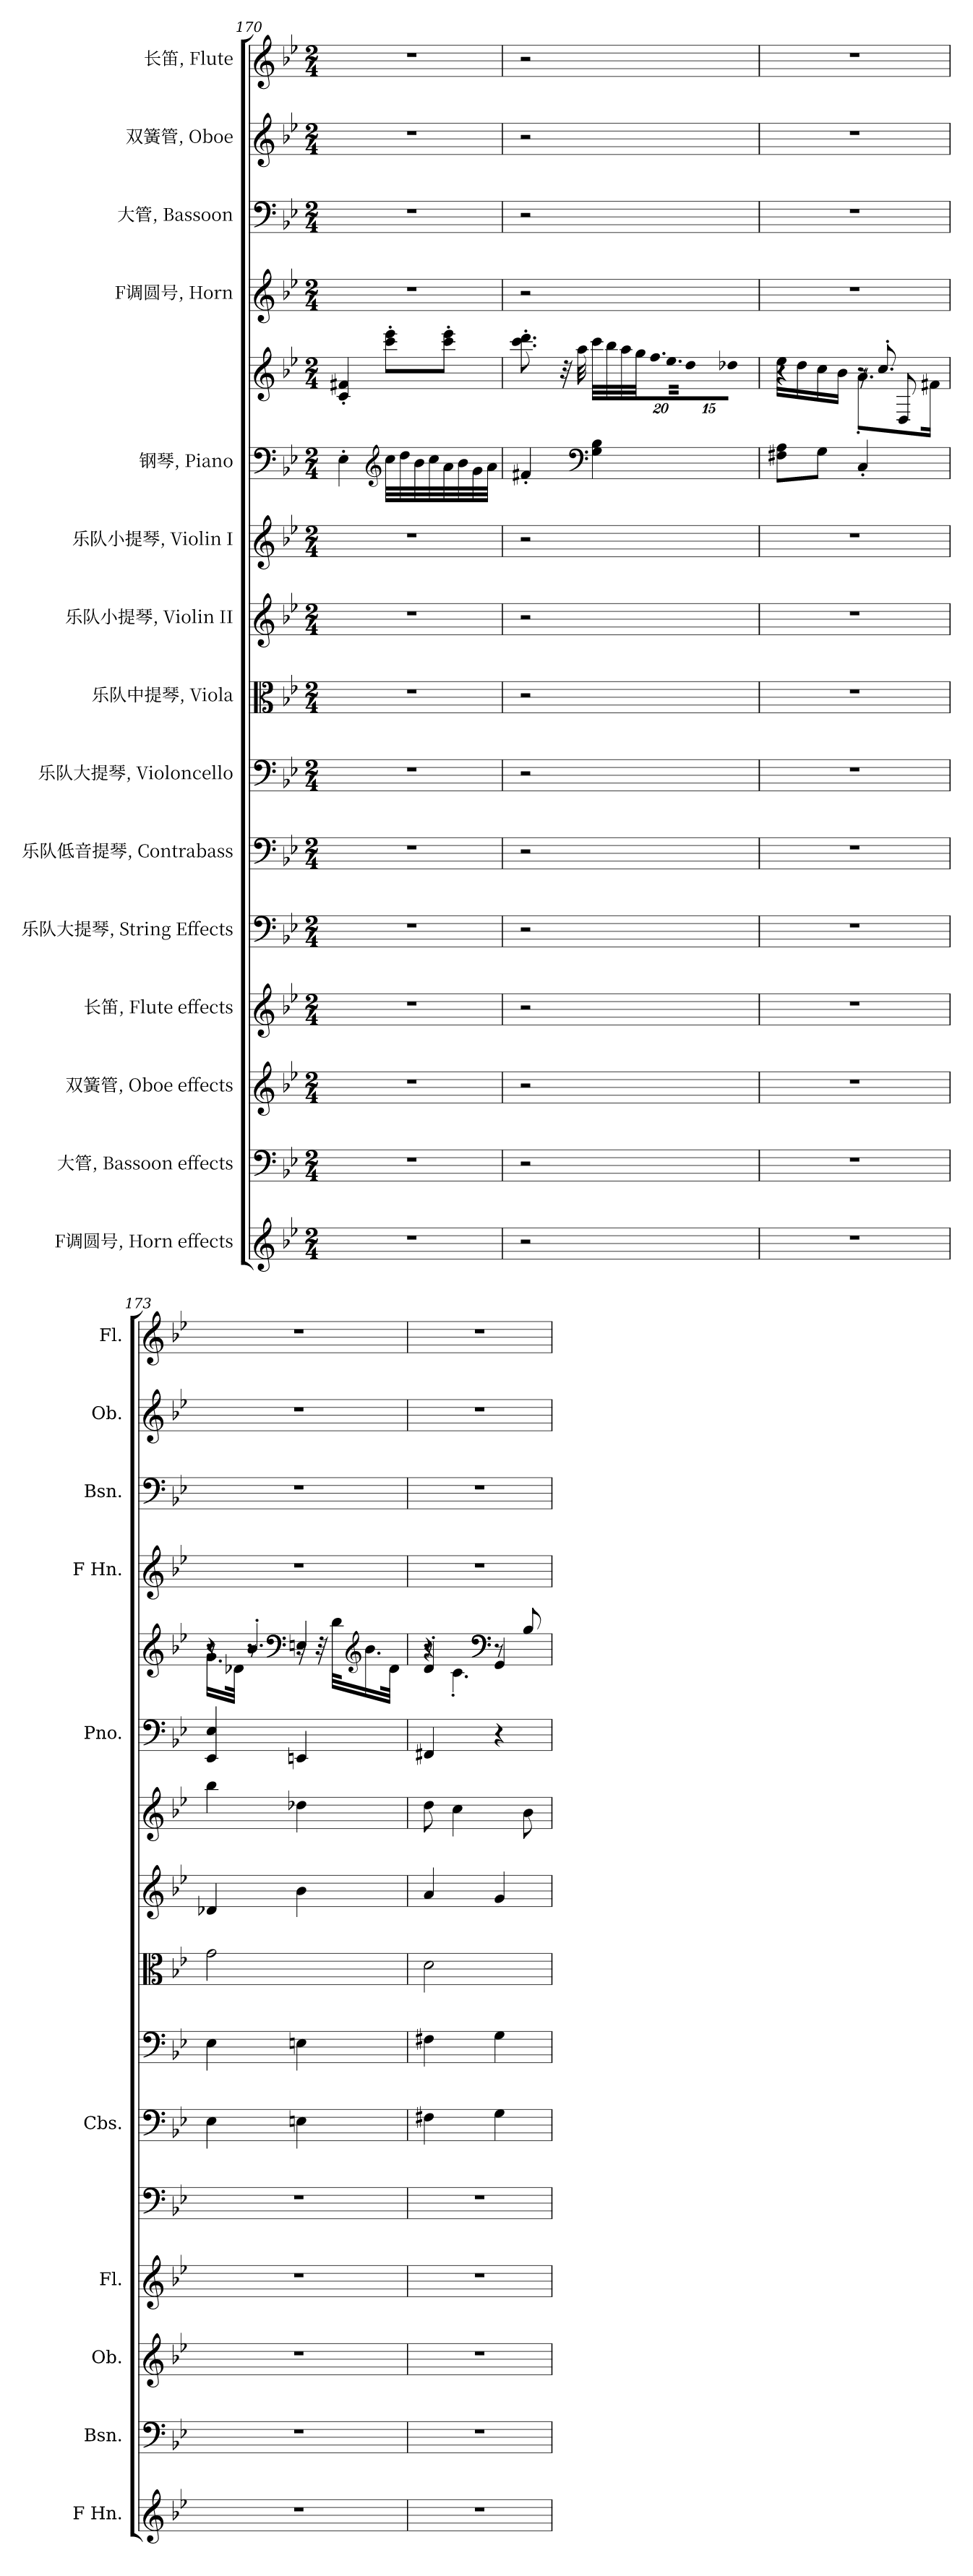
**kern	**kern	**kern	**kern	**kern	**kern	**kern	**kern	**kern	**kern	**kern	**kern	**kern	**kern	**kern	**kern
*part15	*part14	*part13	*part12	*part11	*part10	*part9	*part8	*part7	*part6	*part5	*part5	*part4	*part3	*part2	*part1
*staff16	*staff15	*staff14	*staff13	*staff12	*staff11	*staff10	*staff9	*staff8	*staff7	*staff6	*staff5	*staff4	*staff3	*staff2	*staff1
*I"F调圆号, Horn effects	*I"大管, Bassoon effects	*I"双簧管, Oboe effects	*I"长笛, Flute effects	*I"乐队大提琴, String Effects	*I"乐队低音提琴, Contrabass	*I"乐队大提琴, Violoncello	*I"乐队中提琴, Viola	*I"乐队小提琴, Violin II	*I"乐队小提琴, Violin I	*I"钢琴, Piano	*	*I"F调圆号, Horn	*I"大管, Bassoon	*I"双簧管, Oboe	*I"长笛, Flute
*I'F Hn.	*I'Bsn.	*I'Ob.	*I'Fl.	*	*I'Cbs.	*	*	*	*	*I'Pno.	*	*I'F Hn.	*I'Bsn.	*I'Ob.	*I'Fl.
*clefG2	*clefF4	*clefG2	*clefG2	*clefF4	*clefF4	*clefF4	*clefC3	*clefG2	*clefG2	*clefF4	*clefG2	*clefG2	*clefF4	*clefG2	*clefG2
*ITrd4c7	*	*	*	*	*ITrd7c12	*	*	*	*	*	*	*ITrd4c7	*	*	*
*k[b-e-a-]	*k[b-e-]	*k[b-e-]	*k[b-e-]	*k[b-e-]	*k[b-e-]	*k[b-e-]	*k[b-e-]	*k[b-e-]	*k[b-e-]	*k[b-e-]	*k[b-e-]	*k[b-e-a-]	*k[b-e-]	*k[b-e-]	*k[b-e-]
*M2/4	*M2/4	*M2/4	*M2/4	*M2/4	*M2/4	*M2/4	*M2/4	*M2/4	*M2/4	*M2/4	*M2/4	*M2/4	*M2/4	*M2/4	*M2/4
=170	=170	=170	=170	=170	=170	=170	=170	=170	=170	=170	=170	=170	=170	=170	=170
2r	2r	2r	2r	2r	2r	2r	2r	2r	2r	4E-'\	4c/' 4f#X/'	2r	2r	2r	2r
*	*	*	*	*	*	*	*	*	*	*clefG2	*	*	*	*	*
.	.	.	.	.	.	.	.	.	.	32cc\LLL	8ccc\' 8eee-\'L	.	.	.	.
.	.	.	.	.	.	.	.	.	.	32dd\	.	.	.	.	.
.	.	.	.	.	.	.	.	.	.	32b-\	.	.	.	.	.
.	.	.	.	.	.	.	.	.	.	32cc\	.	.	.	.	.
.	.	.	.	.	.	.	.	.	.	32a\	8ccc\' 8eee-\'J	.	.	.	.
.	.	.	.	.	.	.	.	.	.	32b-\	.	.	.	.	.
.	.	.	.	.	.	.	.	.	.	32g\	.	.	.	.	.
.	.	.	.	.	.	.	.	.	.	32a\JJJ	.	.	.	.	.
!!LO:PB:g=z
=171	=171	=171	=171	=171	=171	=171	=171	=171	=171	=171	=171	=171	=171	=171	=171
2r	2r	2r	2r	2r	2r	2r	2r	2r	2r	4f#X'/	8.ccc\' 8.ddd\'	2r	2r	2r	2r
.	.	.	.	.	.	.	.	.	.	.	32r	.	.	.	.
.	.	.	.	.	.	.	.	.	.	.	32aa\	.	.	.	.
*	*	*	*	*	*	*	*	*	*	*clefF4	*	*	*	*	*
.	.	.	.	.	.	.	.	.	.	4G\ 4B-\	32ccc\LLL	.	.	.	.
.	.	.	.	.	.	.	.	.	.	.	32bb-\	.	.	.	.
.	.	.	.	.	.	.	.	.	.	.	32aa\	.	.	.	.
.	.	.	.	.	.	.	.	.	.	.	32gg\	.	.	.	.
*	*	*	*	*	*	*	*	*	*	*	*Xbrackettup	*	*	*	*
!	!	!	!	!	!	!	!	!	!	!	!LO:N:vis=32.	!	!	!	!
.	.	.	.	.	.	.	.	.	.	.	640%17ff\L	.	.	.	.
!	!	!	!	!	!	!	!	!	!	!	!LO:N:vis=32.	!	!	!	!
.	.	.	.	.	.	.	.	.	.	.	640%17ee-\J	.	.	.	.
.	.	.	.	.	.	.	.	.	.	.	1920ryy	.	.	.	.
!	!	!	!	!	!	!	!	!	!	!	!LO:N:vis=32	!	!	!	!
.	.	.	.	.	.	.	.	.	.	.	640%23dd\	.	.	.	.
!	!	!	!	!	!	!	!	!	!	!	!LO:N:vis=32	!	!	!	!
.	.	.	.	.	.	.	.	.	.	.	640%23dd-X\JJJ	.	.	.	.
1920ryy	1920ryy	1920ryy	1920ryy	1920ryy	1920ryy	1920ryy	1920ryy	1920ryy	1920ryy	1920ryy	.	1920ryy	1920ryy	1920ryy	1920ryy
=172	=172	=172	=172	=172	=172	=172	=172	=172	=172	=172	=172	=172	=172	=172	=172
*	*	*	*	*	*	*	*	*	*	*	*^	*	*	*	*
*	*	*	*	*	*	*	*	*	*	*	*	*^	*	*	*	*
2r	2r	2r	2r	2r	2r	2r	2r	2r	2r	8F#X\ 8A\L	4r	16ee-\LL	4r	2r	2r	2r	2r
.	.	.	.	.	.	.	.	.	.	.	.	16dd\	.	.	.	.	.
.	.	.	.	.	.	.	.	.	.	8G\J	.	16cc\	.	.	.	.	.
.	.	.	.	.	.	.	.	.	.	.	.	16b-\JJ	.	.	.	.	.
.	.	.	.	.	.	.	.	.	.	4C'/	16r	8.a'\L	8r	.	.	.	.
.	.	.	.	.	.	.	.	.	.	.	8.cc'/	.	.	.	.	.	.
.	.	.	.	.	.	.	.	.	.	.	.	.	8D/	.	.	.	.
.	.	.	.	.	.	.	.	.	.	.	.	16f#X\Jk	.	.	.	.	.
=173	=173	=173	=173	=173	=173	=173	=173	=173	=173	=173	=173	=173	=173	=173	=173	=173	=173
2r	2r	2r	2r	2r	4EE-\	4E-\	2g\	4d-X/	4bb-\	4EE-/ 4E-/	8r	16.g\LL	4r	2r	2r	2r	2r
.	.	.	.	.	.	.	.	.	.	.	.	32d-X\JJk	.	.	.	.	.
.	.	.	.	.	.	.	.	.	.	.	4.b-'/	8r	.	.	.	.	.
*	*	*	*	*	*	*	*	*	*	*	*clefF4	*	*	*	*	*	*
.	.	.	.	.	4EEn\	4En\	.	4b-\	4dd-X\	4EEn/	.	16r	4En/	.	.	.	.
.	.	.	.	.	.	.	.	.	.	.	.	32r	.	.	.	.	.
.	.	.	.	.	.	.	.	.	.	.	.	32d-\KLL	.	.	.	.	.
*	*	*	*	*	*	*	*	*	*	*	*clefG2	*	*	*	*	*	*
.	.	.	.	.	.	.	.	.	.	.	.	16.b-\	.	.	.	.	.
.	.	.	.	.	.	.	.	.	.	.	.	32d-\JJk	.	.	.	.	.
!!LO:PB:g=z
=174	=174	=174	=174	=174	=174	=174	=174	=174	=174	=174	=174	=174	=174	=174	=174	=174	=174
2r	2r	2r	2r	2r	4FF#X\	4F#X\	2d\	4a/	8dd\	4FF#X/	4d'/	8r	4r	2r	2r	2r	2r
.	.	.	.	.	.	.	.	.	4cc\	.	.	4.c'\	.	.	.	.	.
*	*	*	*	*	*	*	*	*	*	*	*clefF4	*	*	*	*	*	*
.	.	.	.	.	4GG\	4G\	.	4g/	.	4r	8r	.	4GG/	.	.	.	.
.	.	.	.	.	.	.	.	.	8b-\	.	8B-/	.	.	.	.	.	.
*	*	*	*	*	*	*	*	*	*	*	*v	*v	*v	*	*	*	*
=	=	=	=	=	=	=	=	=	=	=	=	=	=	=	=
*-	*-	*-	*-	*-	*-	*-	*-	*-	*-	*-	*-	*-	*-	*-	*-
